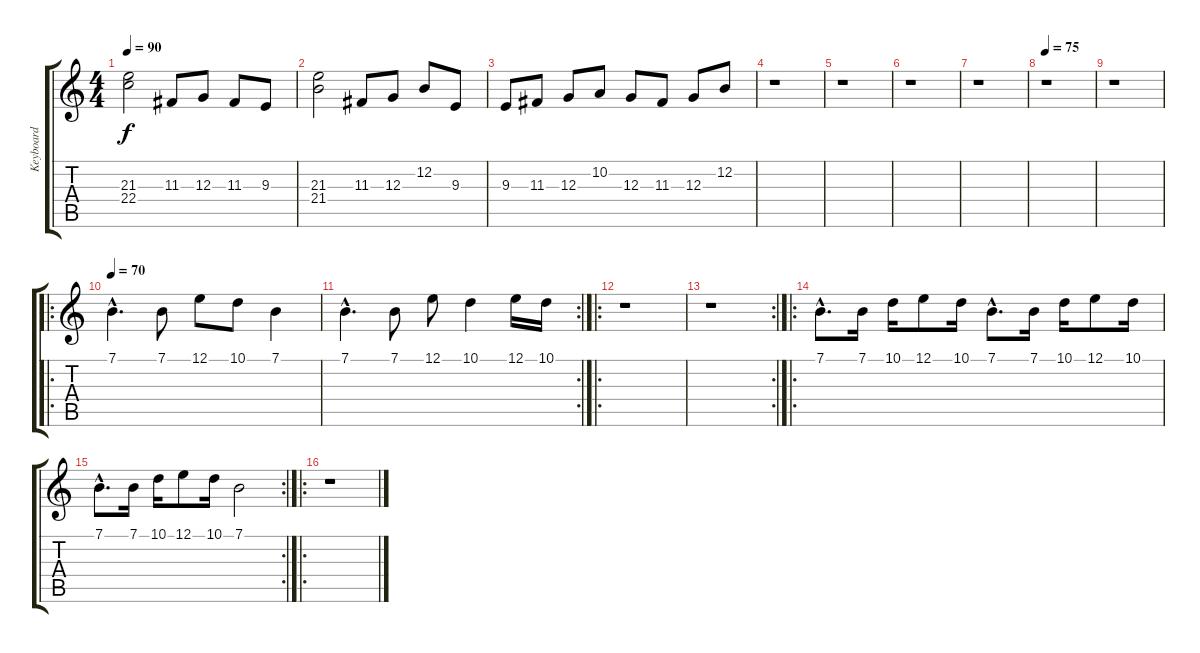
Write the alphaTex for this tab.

\track ("Keyboard" "Keyboard") {instrument brightacousticpiano}
\staff {score tabs}
\tuning (E4 B3 G3 D3 A2 E2) {hide}
\ts (4 4)
\tempo 90
\clef g2
\ks c
(21.3 22.4).2{dy f} 11.3.8 12.3.8 11.3.8 9.3.8 |
(21.3 21.4).2 11.3.8 12.3.8 12.2.8 9.3.8 |
9.3.8 11.3.8 12.3.8 10.2.8 12.3.8 11.3.8 12.3.8 12.2.8 |
r.1 |
r.1 |
r.1 |
r.1 |
\tempo 75
r.1 |
r.1 |
\ro
\tempo 70
7.1{hac}.4{d} 7.1.8 12.1.8 10.1.8 7.1.4 |
\rc 2
7.1{hac}.4{d} 7.1.8 12.1.8 10.1.4 12.1.16 10.1.16 |
\ro
r.1 |
\rc 2
r.1 |
\ro
7.1{hac}.8{d} 7.1.16 10.1.16 12.1.8 10.1.16 7.1{hac}.8{d} 7.1.16 10.1.16 12.1.8 10.1.16 |
\rc 2
7.1{hac}.8{d} 7.1.16 10.1.16 12.1.8 10.1.16 7.1.2 |
\ro
r.1
